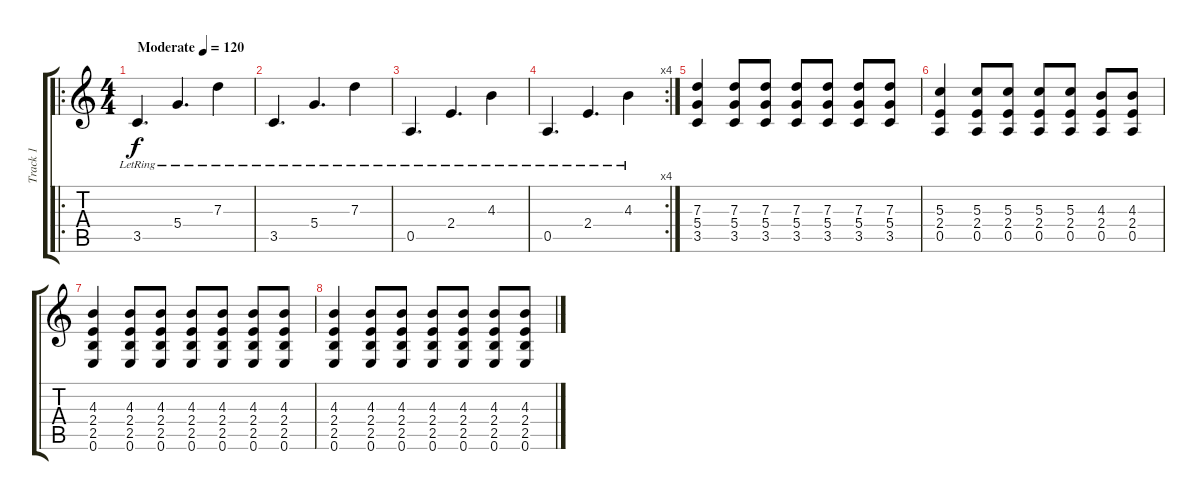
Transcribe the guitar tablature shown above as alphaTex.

\track ("Track 1" "Track 1") {instrument acousticguitarsteel}
\staff {score tabs}
\tuning (E4 B3 G3 D3 A2 E2) {hide}
\ro
\ts (4 4)
\tempo (120 "Moderate")
\clef g2
\ks c
3.5{lr}.4{d dy f instrument acousticguitarsteel} 5.4{lr}.4{d} 7.3{lr}.4 |
3.5{lr}.4{d} 5.4{lr}.4{d} 7.3{lr}.4 |
0.5{lr}.4{d} 2.4{lr}.4{d} 4.3{lr}.4 |
\rc 4
0.5{lr}.4{d} 2.4{lr}.4{d} 4.3{lr}.4 |
(7.3 5.4 3.5).4{instrument distortionguitar} (7.3 5.4 3.5).8{instrument distortionguitar} (7.3 5.4 3.5).8{instrument distortionguitar} (7.3 5.4 3.5).8{instrument distortionguitar} (7.3 5.4 3.5).8{instrument distortionguitar} (7.3 5.4 3.5).8{instrument distortionguitar} (7.3 5.4 3.5).8{instrument distortionguitar} |
(5.3 2.4 0.5).4 (5.3 2.4 0.5).8 (5.3 2.4 0.5).8 (5.3 2.4 0.5).8 (5.3 2.4 0.5).8 (4.3 2.4 0.5).8 (4.3 2.4 0.5).8 |
(4.3 2.4 2.5 0.6).4 (4.3 2.4 2.5 0.6).8 (4.3 2.4 2.5 0.6).8 (4.3 2.4 2.5 0.6).8 (4.3 2.4 2.5 0.6).8 (4.3 2.4 2.5 0.6).8 (4.3 2.4 2.5 0.6).8 |
(4.3 2.4 2.5 0.6).4 (4.3 2.4 2.5 0.6).8 (4.3 2.4 2.5 0.6).8 (4.3 2.4 2.5 0.6).8 (4.3 2.4 2.5 0.6).8 (4.3 2.4 2.5 0.6).8 (4.3 2.4 2.5 0.6).8
